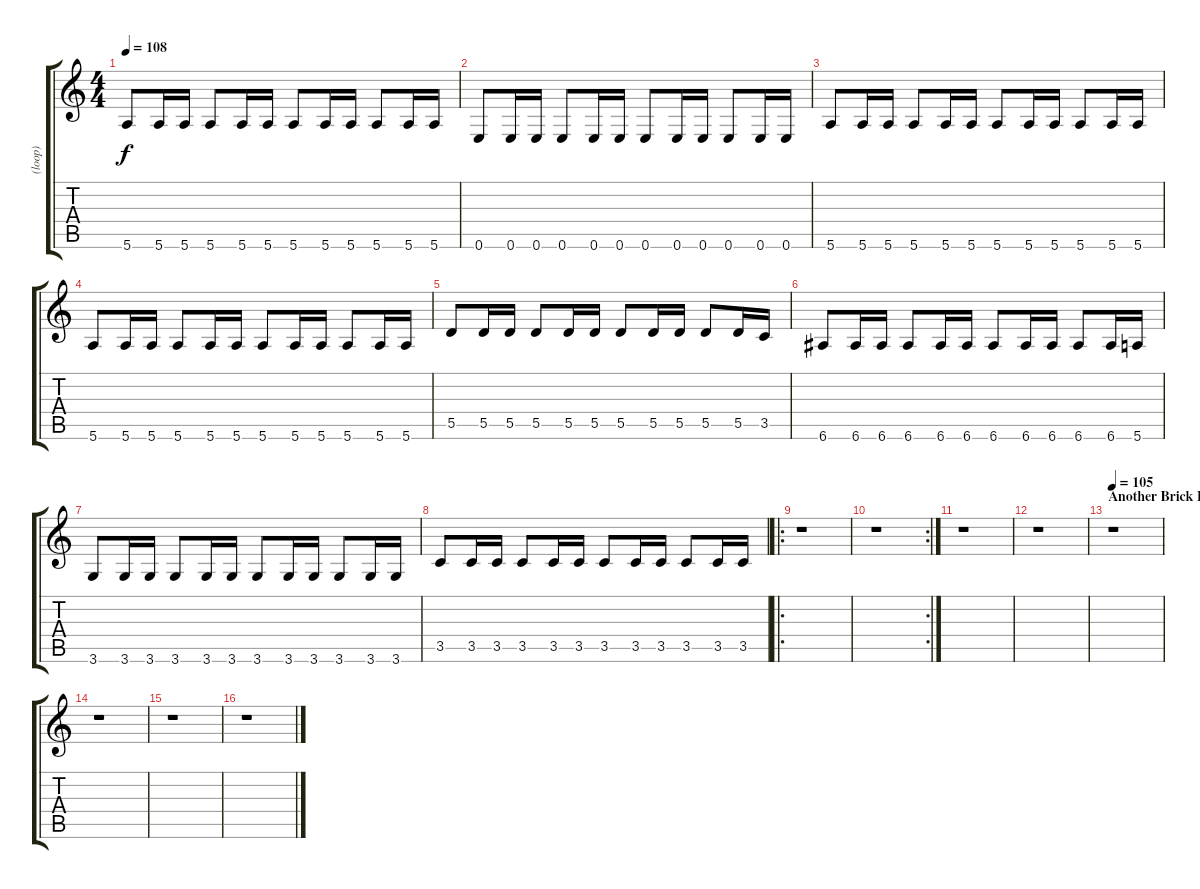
\track ("(loop)" "(loop)") {instrument electricguitarmuted}
\staff {score tabs}
\tuning (E4 B3 G3 D3 A2 E2) {hide}
\ts (4 4)
\tempo 108
\clef g2
\ks c
5.6.8{dy f} 5.6.16 5.6.16 5.6.8 5.6.16 5.6.16 5.6.8 5.6.16 5.6.16 5.6.8 5.6.16 5.6.16 |
0.6.8 0.6.16 0.6.16 0.6.8 0.6.16 0.6.16 0.6.8 0.6.16 0.6.16 0.6.8 0.6.16 0.6.16 |
5.6.8 5.6.16 5.6.16 5.6.8 5.6.16 5.6.16 5.6.8 5.6.16 5.6.16 5.6.8 5.6.16 5.6.16 |
5.6.8 5.6.16 5.6.16 5.6.8 5.6.16 5.6.16 5.6.8 5.6.16 5.6.16 5.6.8 5.6.16 5.6.16 |
5.5.8 5.5.16 5.5.16 5.5.8 5.5.16 5.5.16 5.5.8 5.5.16 5.5.16 5.5.8 5.5.16 3.5.16 |
6.6.8 6.6.16 6.6.16 6.6.8 6.6.16 6.6.16 6.6.8 6.6.16 6.6.16 6.6.8 6.6.16 5.6.16 |
3.6.8 3.6.16 3.6.16 3.6.8 3.6.16 3.6.16 3.6.8 3.6.16 3.6.16 3.6.8 3.6.16 3.6.16 |
3.5.8 3.5.16 3.5.16 3.5.8 3.5.16 3.5.16 3.5.8 3.5.16 3.5.16 3.5.8 3.5.16 3.5.16 |
\ro
r.1 |
\rc 2
r.1 |
r.1 |
r.1 |
\section ("" "Another Brick In the Wall Part II")
\tempo 105
r.1 |
r.1 |
r.1 |
r.1
